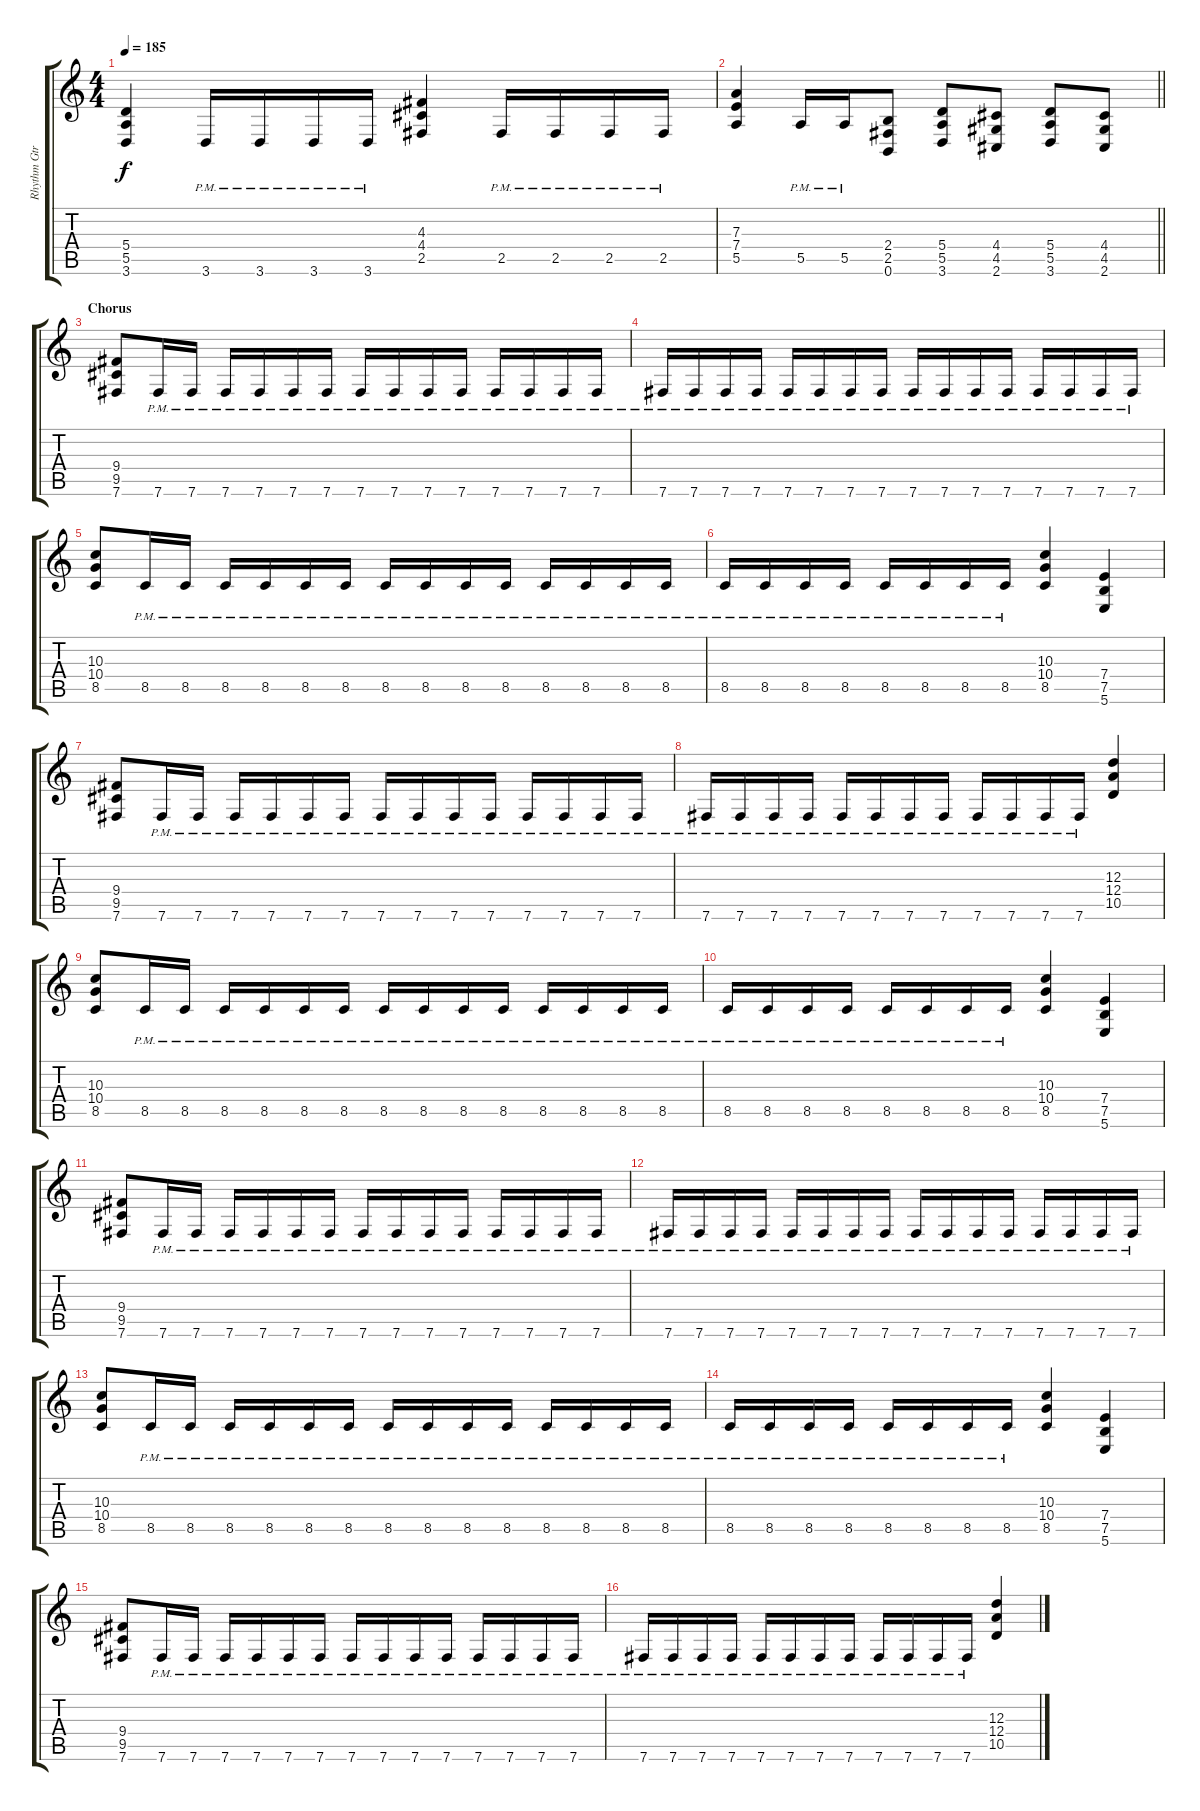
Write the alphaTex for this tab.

\track ("Rhythm Gtr." "Rhythm Gtr") {instrument distortionguitar}
\staff {score tabs}
\tuning (B3 Gb3 D3 A2 E2 B1) {hide}
\ts (4 4)
\tempo 185
\clef g2
\ks c
(5.4 5.5 3.6).4{dy f} 3.6{pm}.16 3.6{pm}.16 3.6{pm}.16 3.6{pm}.16 (4.3 4.4 2.5).4 2.5{pm}.16 2.5{pm}.16 2.5{pm}.16 2.5{pm}.16 |
\barLineRight lightlight
(7.3 7.4 5.5).4 5.5{pm}.16 5.5{pm}.16 (2.4 2.5 0.6).8 (5.4 5.5 3.6).8 (4.4 4.5 2.6).8 (5.4 5.5 3.6).8 (4.4 4.5 2.6).8 |
\section ("" "Chorus")
(9.4 9.5 7.6).8 7.6{pm}.16 7.6{pm}.16 7.6{pm}.16 7.6{pm}.16 7.6{pm}.16 7.6{pm}.16 7.6{pm}.16 7.6{pm}.16 7.6{pm}.16 7.6{pm}.16 7.6{pm}.16 7.6{pm}.16 7.6{pm}.16 7.6{pm}.16 |
7.6{pm}.16 7.6{pm}.16 7.6{pm}.16 7.6{pm}.16 7.6{pm}.16 7.6{pm}.16 7.6{pm}.16 7.6{pm}.16 7.6{pm}.16 7.6{pm}.16 7.6{pm}.16 7.6{pm}.16 7.6{pm}.16 7.6{pm}.16 7.6{pm}.16 7.6{pm}.16 |
(10.3 10.4 8.5).8 8.5{pm}.16 8.5{pm}.16 8.5{pm}.16 8.5{pm}.16 8.5{pm}.16 8.5{pm}.16 8.5{pm}.16 8.5{pm}.16 8.5{pm}.16 8.5{pm}.16 8.5{pm}.16 8.5{pm}.16 8.5{pm}.16 8.5{pm}.16 |
8.5{pm}.16 8.5{pm}.16 8.5{pm}.16 8.5{pm}.16 8.5{pm}.16 8.5{pm}.16 8.5{pm}.16 8.5{pm}.16 (10.3 10.4 8.5).4 (7.4 7.5 5.6).4 |
(9.4 9.5 7.6).8 7.6{pm}.16 7.6{pm}.16 7.6{pm}.16 7.6{pm}.16 7.6{pm}.16 7.6{pm}.16 7.6{pm}.16 7.6{pm}.16 7.6{pm}.16 7.6{pm}.16 7.6{pm}.16 7.6{pm}.16 7.6{pm}.16 7.6{pm}.16 |
7.6{pm}.16 7.6{pm}.16 7.6{pm}.16 7.6{pm}.16 7.6{pm}.16 7.6{pm}.16 7.6{pm}.16 7.6{pm}.16 7.6{pm}.16 7.6{pm}.16 7.6{pm}.16 7.6{pm}.16 (12.3 12.4 10.5).4 |
(10.3 10.4 8.5).8 8.5{pm}.16 8.5{pm}.16 8.5{pm}.16 8.5{pm}.16 8.5{pm}.16 8.5{pm}.16 8.5{pm}.16 8.5{pm}.16 8.5{pm}.16 8.5{pm}.16 8.5{pm}.16 8.5{pm}.16 8.5{pm}.16 8.5{pm}.16 |
8.5{pm}.16 8.5{pm}.16 8.5{pm}.16 8.5{pm}.16 8.5{pm}.16 8.5{pm}.16 8.5{pm}.16 8.5{pm}.16 (10.3 10.4 8.5).4 (7.4 7.5 5.6).4 |
(9.4 9.5 7.6).8 7.6{pm}.16 7.6{pm}.16 7.6{pm}.16 7.6{pm}.16 7.6{pm}.16 7.6{pm}.16 7.6{pm}.16 7.6{pm}.16 7.6{pm}.16 7.6{pm}.16 7.6{pm}.16 7.6{pm}.16 7.6{pm}.16 7.6{pm}.16 |
7.6{pm}.16 7.6{pm}.16 7.6{pm}.16 7.6{pm}.16 7.6{pm}.16 7.6{pm}.16 7.6{pm}.16 7.6{pm}.16 7.6{pm}.16 7.6{pm}.16 7.6{pm}.16 7.6{pm}.16 7.6{pm}.16 7.6{pm}.16 7.6{pm}.16 7.6{pm}.16 |
(10.3 10.4 8.5).8 8.5{pm}.16 8.5{pm}.16 8.5{pm}.16 8.5{pm}.16 8.5{pm}.16 8.5{pm}.16 8.5{pm}.16 8.5{pm}.16 8.5{pm}.16 8.5{pm}.16 8.5{pm}.16 8.5{pm}.16 8.5{pm}.16 8.5{pm}.16 |
8.5{pm}.16 8.5{pm}.16 8.5{pm}.16 8.5{pm}.16 8.5{pm}.16 8.5{pm}.16 8.5{pm}.16 8.5{pm}.16 (10.3 10.4 8.5).4 (7.4 7.5 5.6).4 |
(9.4 9.5 7.6).8 7.6{pm}.16 7.6{pm}.16 7.6{pm}.16 7.6{pm}.16 7.6{pm}.16 7.6{pm}.16 7.6{pm}.16 7.6{pm}.16 7.6{pm}.16 7.6{pm}.16 7.6{pm}.16 7.6{pm}.16 7.6{pm}.16 7.6{pm}.16 |
7.6{pm}.16 7.6{pm}.16 7.6{pm}.16 7.6{pm}.16 7.6{pm}.16 7.6{pm}.16 7.6{pm}.16 7.6{pm}.16 7.6{pm}.16 7.6{pm}.16 7.6{pm}.16 7.6{pm}.16 (12.3 12.4 10.5).4
